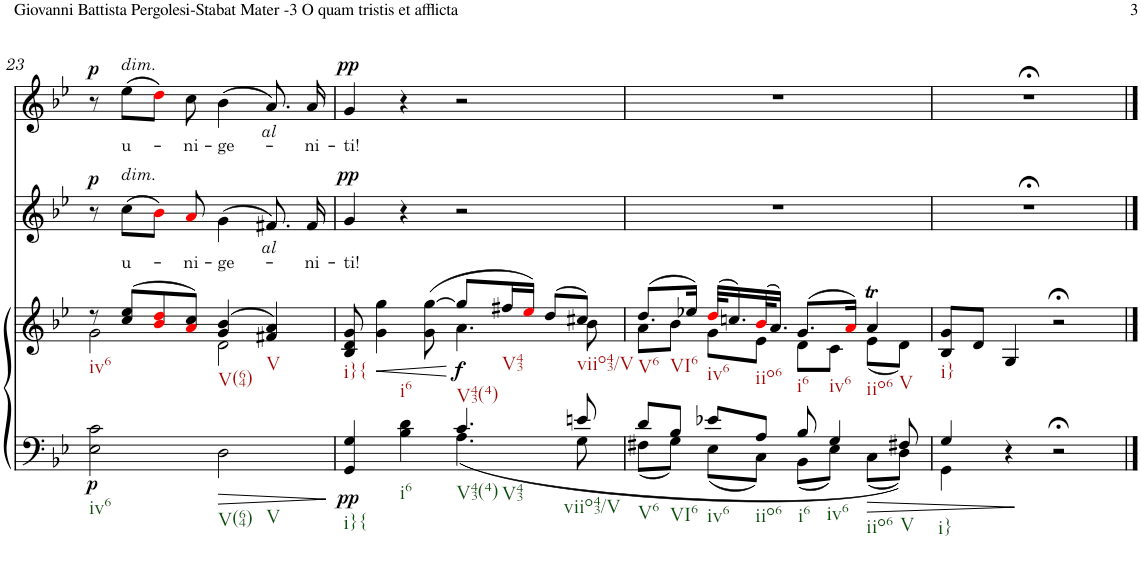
**kern	**kern	**dynam	**kern	**text	**dynam	**kern	**text	**dynam
*part3	*part3	*part3	*part2	*part2	*part2	*part1	*part1	*part1
*staff4	*staff3	*staff3/4	*staff2	*staff2	*staff2	*staff1	*staff1	*staff1
*I"Violino I/II Viola Violoncello Contrabasso e organo	*	*	*I"Alto	*	*	*I"Soprano	*	*
!!LO:PB:g=z
*clefF4	*clefG2	*	*clefG2	*	*	*clefG2	*	*
*k[b-e-]	*k[b-e-]	*	*k[b-e-]	*	*	*k[b-e-]	*	*
*M4/4	*M4/4	*	*M4/4	*	*	*M4/4	*	*
*met(c)	*met(c)	*	*met(c)	*	*	*met(c)	*	*
=23	=23	=23	=23	=23	=23	=23	=23	=23
*	*^	*	*	*	*	*	*	*
!	!	!	!LO:DY:b=2	!	!	!LO:DY:a	!	!	!LO:DY:a
2E-\ 2c\	8r	2g\	p	8r	.	p	8r	.	p
!	!	!	!	!	!	!	!LO:TX:a:i:t=dim.	!	!
!	!	!	!	!LO:TX:a:i:t=dim.	!	!	!	!	!
!	!	!	!	!	!LO:LY:b	!	!	!LO:LY:b	!
.	(>8cc/ 8ee-/L	.	.	(8cc\L	u-	.	(8ee-\L	u-	.
.	8b-i/ 8ddi/	.	.	8b-i\J)	.	.	8ddi\J)	.	.
!	!	!	!	!	!LO:LY:b	!	!	!LO:LY:b	!
.	8ai/ 8cc/J)	.	.	8ai/	-ni-	.	8cc\	-ni-	.
!	!	!	!	!	!LO:LY:b	!	!	!LO:LY:b	!
2D\	(>4g/ 4b-/	2d\	.	(4g\	-ge-	.	(4b-\	-ge-	.
!	!	!	!	!	!	!	!LO:TX:b:i:t=al	!	!
!	!	!	!	!LO:TX:b:i:t=al	!	!	!	!	!
.	4f#X/ 4a/)	.	.	8.f#X/)	.	.	8.a/)	.	.
!	!	!	!	!	!LO:LY:b	!	!	!LO:LY:b	!
.	.	.	.	16f#/	-ni-	.	16a/	-ni-	.
=24	=24	=24	=24	=24	=24	=24	=24	=24	=24
*^	*	*	*	*	*	*	*	*	*
!	!	!	!	!LO:DY:b=2	!	!LO:LY:b	!LO:DY:a	!	!LO:LY:b	!LO:DY:a
4GG/ 4G/	2ryy	8B-/ 8d/ 8g/	2ryy	pp	4g/	-ti!	pp	4g/	-ti!	pp
!	!	!	!	!LO:HP:b	!	!	!	!	!	!
.	.	4g\ 4gg\	.	<	.	.	.	.	.	.
4B-\ 4d\	.	.	.	.	4r	.	.	4r	.	.
.	.	(>8g\ [>8gg\	.	.	.	.	.	.	.	.
!	!	!	!	!LO:DY:n=1:b	!	!	!	!	!	!
4.c/	4.A\	8gg/L]	4.a\	[ f	2r	.	.	2r	.	.
.	.	16ff#X/L	.	.	.	.	.	.	.	.
.	.	16ee-i/JJ)	.	.	.	.	.	.	.	.
.	.	(>8dd/L	.	.	.	.	.	.	.	.
8en/	8G\	8cc#X/J)	8b-\	.	.	.	.	.	.	.
=25	=25	=25	=25	=25	=25	=25	=25	=25	=25	=25
8d/L	8F#X\L	8a\L	(>8.dd/L	.	1r	.	.	1r	.	.
8B-/J	8G\J	8b-\J	.	.	.	.	.	.	.	.
.	.	.	16ee-X/Jk)	.	.	.	.	.	.	.
8e-X/L	8E-\L	8g\L	(>32ddi/KLL	.	.	.	.	.	.	.
.	.	.	16.ccn/)	.	.	.	.	.	.	.
8A/J	8C\J	8e-\J	(>32b-i/K	.	.	.	.	.	.	.
.	.	.	16.a/JJ)	.	.	.	.	.	.	.
8B-/	8BB-\L	(>8.g/L	8d\L	.	.	.	.	.	.	.
4G/	8E-\J	.	8c\J	.	.	.	.	.	.	.
.	.	16ai/Jk)	.	.	.	.	.	.	.	.
.	8C\L	4at/	(8e-\L	.	.	.	.	.	.	.
8F#X/	8D\J	.	8d\J)	.	.	.	.	.	.	.
*	*	*v	*v	*	*	*	*	*	*	*
=26	=26	=26	=26	=26	=26	=26	=26	=26	=26
4G/	4GG\	8B-/ 8g/L	.	1r;<	.	.	1r;<	.	.
.	.	8d/J	.	.	.	.	.	.	.
4r	2.ryy	4G/	.	.	.	.	.	.	.
2r;<	.	2r;<	.	.	.	.	.	.	.
*v	*v	*	*	*	*	*	*	*	*
==	==	==	==	==	==	==	==	==
*-	*-	*-	*-	*-	*-	*-	*-	*-
